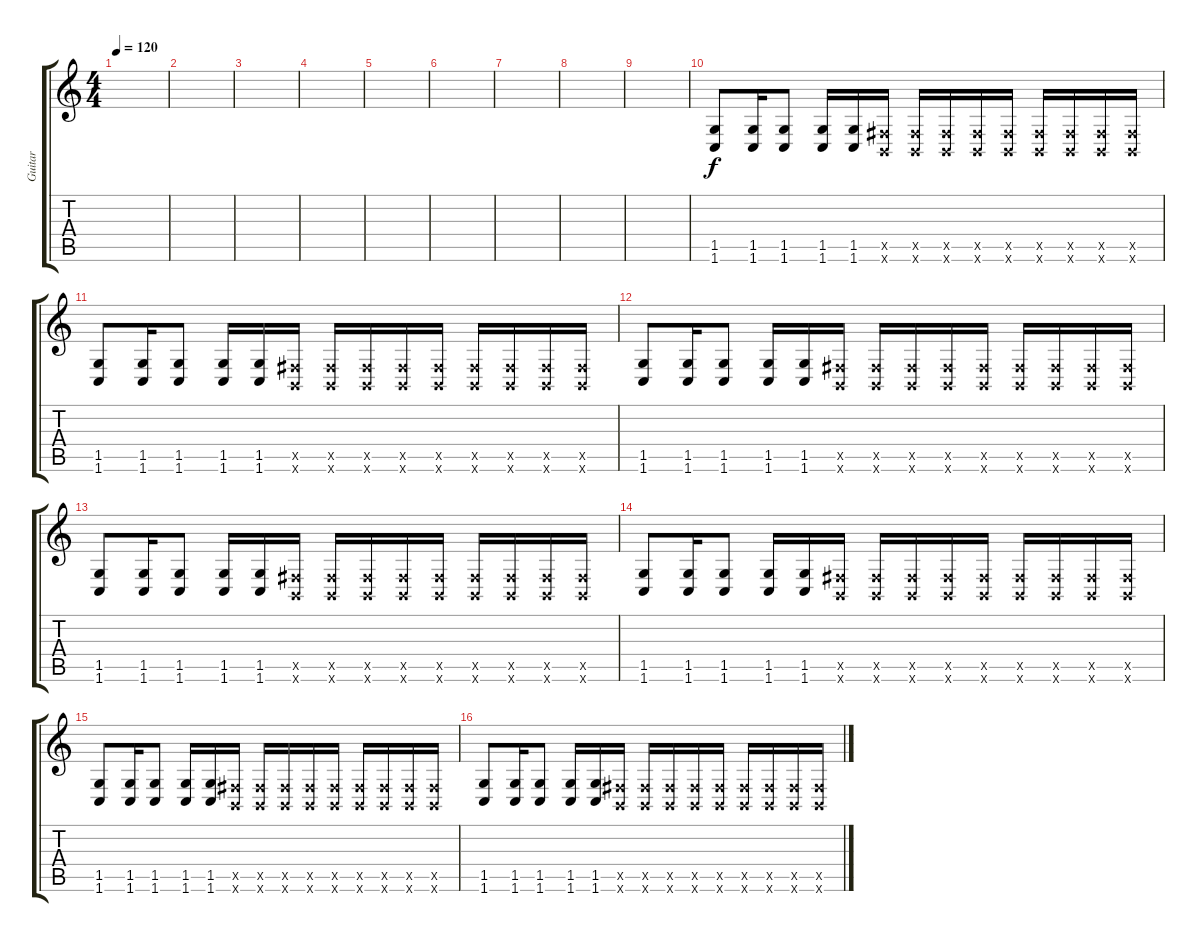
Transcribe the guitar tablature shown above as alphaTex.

\track ("Guitar" "Guitar") {instrument overdrivenguitar}
\staff {score tabs}
\tuning (Db4 Ab3 E3 D2 Gb2 B1) {hide}
\ts (4 4)
\tempo 120
\clef g2
\ks c
|
|
|
|
|
|
|
|
|
(1.5 1.6).8 (1.5 1.6).16 (1.5 1.6).8 (1.5 1.6).16 (1.5 1.6).16 (0.5{x} 0.6{x}).16 (0.5{x} 0.6{x}).16 (0.5{x} 0.6{x}).16 (0.5{x} 0.6{x}).16 (0.5{x} 0.6{x}).16 (0.5{x} 0.6{x}).16 (0.5{x} 0.6{x}).16 (0.5{x} 0.6{x}).16 (0.5{x} 0.6{x}).16 |
(1.5 1.6).8 (1.5 1.6).16 (1.5 1.6).8 (1.5 1.6).16 (1.5 1.6).16 (0.5{x} 0.6{x}).16 (0.5{x} 0.6{x}).16 (0.5{x} 0.6{x}).16 (0.5{x} 0.6{x}).16 (0.5{x} 0.6{x}).16 (0.5{x} 0.6{x}).16 (0.5{x} 0.6{x}).16 (0.5{x} 0.6{x}).16 (0.5{x} 0.6{x}).16 |
(1.5 1.6).8 (1.5 1.6).16 (1.5 1.6).8 (1.5 1.6).16 (1.5 1.6).16 (0.5{x} 0.6{x}).16 (0.5{x} 0.6{x}).16 (0.5{x} 0.6{x}).16 (0.5{x} 0.6{x}).16 (0.5{x} 0.6{x}).16 (0.5{x} 0.6{x}).16 (0.5{x} 0.6{x}).16 (0.5{x} 0.6{x}).16 (0.5{x} 0.6{x}).16 |
(1.5 1.6).8 (1.5 1.6).16 (1.5 1.6).8 (1.5 1.6).16 (1.5 1.6).16 (0.5{x} 0.6{x}).16 (0.5{x} 0.6{x}).16 (0.5{x} 0.6{x}).16 (0.5{x} 0.6{x}).16 (0.5{x} 0.6{x}).16 (0.5{x} 0.6{x}).16 (0.5{x} 0.6{x}).16 (0.5{x} 0.6{x}).16 (0.5{x} 0.6{x}).16 |
(1.5 1.6).8 (1.5 1.6).16 (1.5 1.6).8 (1.5 1.6).16 (1.5 1.6).16 (0.5{x} 0.6{x}).16 (0.5{x} 0.6{x}).16 (0.5{x} 0.6{x}).16 (0.5{x} 0.6{x}).16 (0.5{x} 0.6{x}).16 (0.5{x} 0.6{x}).16 (0.5{x} 0.6{x}).16 (0.5{x} 0.6{x}).16 (0.5{x} 0.6{x}).16 |
(1.5 1.6).8 (1.5 1.6).16 (1.5 1.6).8 (1.5 1.6).16 (1.5 1.6).16 (0.5{x} 0.6{x}).16 (0.5{x} 0.6{x}).16 (0.5{x} 0.6{x}).16 (0.5{x} 0.6{x}).16 (0.5{x} 0.6{x}).16 (0.5{x} 0.6{x}).16 (0.5{x} 0.6{x}).16 (0.5{x} 0.6{x}).16 (0.5{x} 0.6{x}).16 |
(1.5 1.6).8 (1.5 1.6).16 (1.5 1.6).8 (1.5 1.6).16 (1.5 1.6).16 (0.5{x} 0.6{x}).16 (0.5{x} 0.6{x}).16 (0.5{x} 0.6{x}).16 (0.5{x} 0.6{x}).16 (0.5{x} 0.6{x}).16 (0.5{x} 0.6{x}).16 (0.5{x} 0.6{x}).16 (0.5{x} 0.6{x}).16 (0.5{x} 0.6{x}).16
